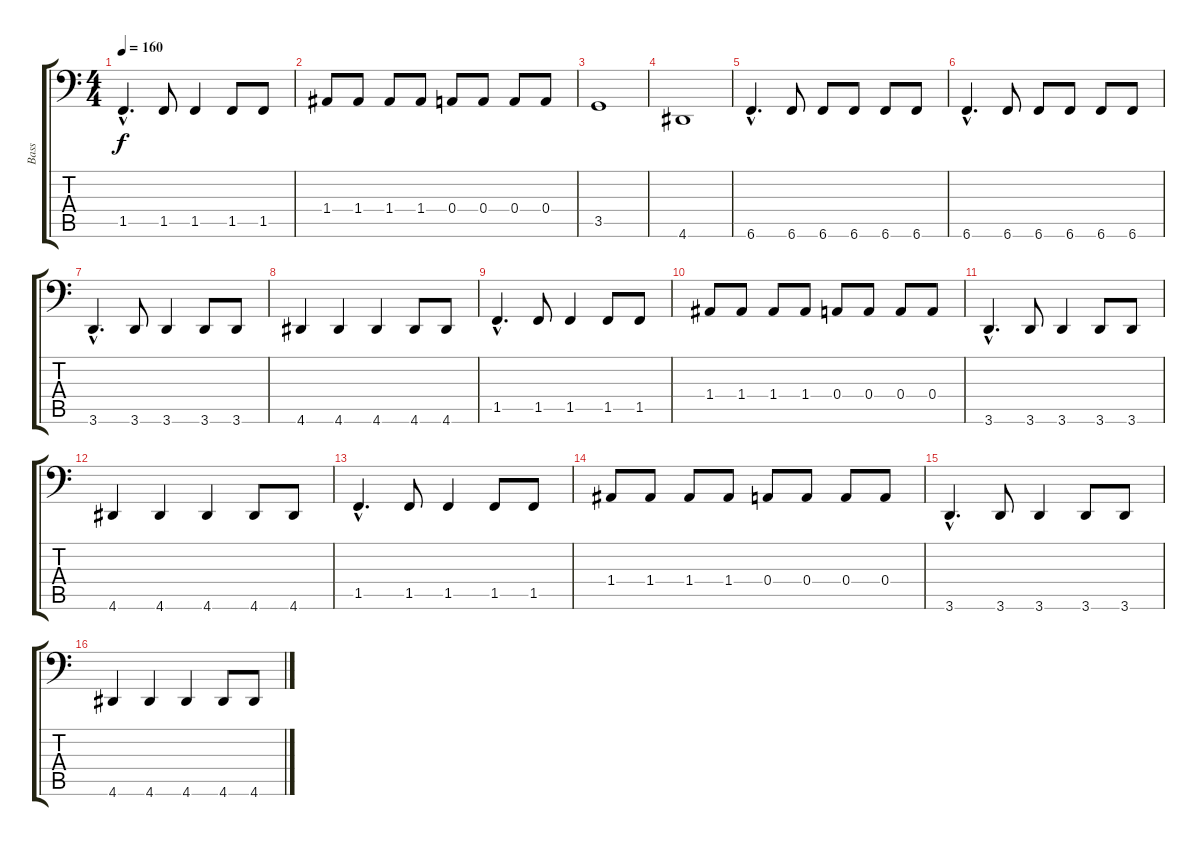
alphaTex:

\track ("Bass" "Bass") {instrument electricbassfinger}
\staff {score tabs}
\tuning (C3 G2 D2 A1 E1 B0) {hide}
\ts (4 4)
\tempo 160
\clef f4
\ks c
1.5{hac}.4{d dy f} 1.5.8 1.5.4 1.5.8 1.5.8 |
1.4.8 1.4.8 1.4.8 1.4.8 0.4.8 0.4.8 0.4.8 0.4.8 |
3.5.1 |
4.6.1 |
6.6{hac}.4{d} 6.6.8 6.6.8 6.6.8 6.6.8 6.6.8 |
6.6{hac}.4{d} 6.6.8 6.6.8 6.6.8 6.6.8 6.6.8 |
3.6{hac}.4{d} 3.6.8 3.6.4 3.6.8 3.6.8 |
4.6.4 4.6.4 4.6.4 4.6.8 4.6.8 |
1.5{hac}.4{d} 1.5.8 1.5.4 1.5.8 1.5.8 |
1.4.8 1.4.8 1.4.8 1.4.8 0.4.8 0.4.8 0.4.8 0.4.8 |
3.6{hac}.4{d} 3.6.8 3.6.4 3.6.8 3.6.8 |
4.6.4 4.6.4 4.6.4 4.6.8 4.6.8 |
1.5{hac}.4{d} 1.5.8 1.5.4 1.5.8 1.5.8 |
1.4.8 1.4.8 1.4.8 1.4.8 0.4.8 0.4.8 0.4.8 0.4.8 |
3.6{hac}.4{d} 3.6.8 3.6.4 3.6.8 3.6.8 |
4.6.4 4.6.4 4.6.4 4.6.8 4.6.8
